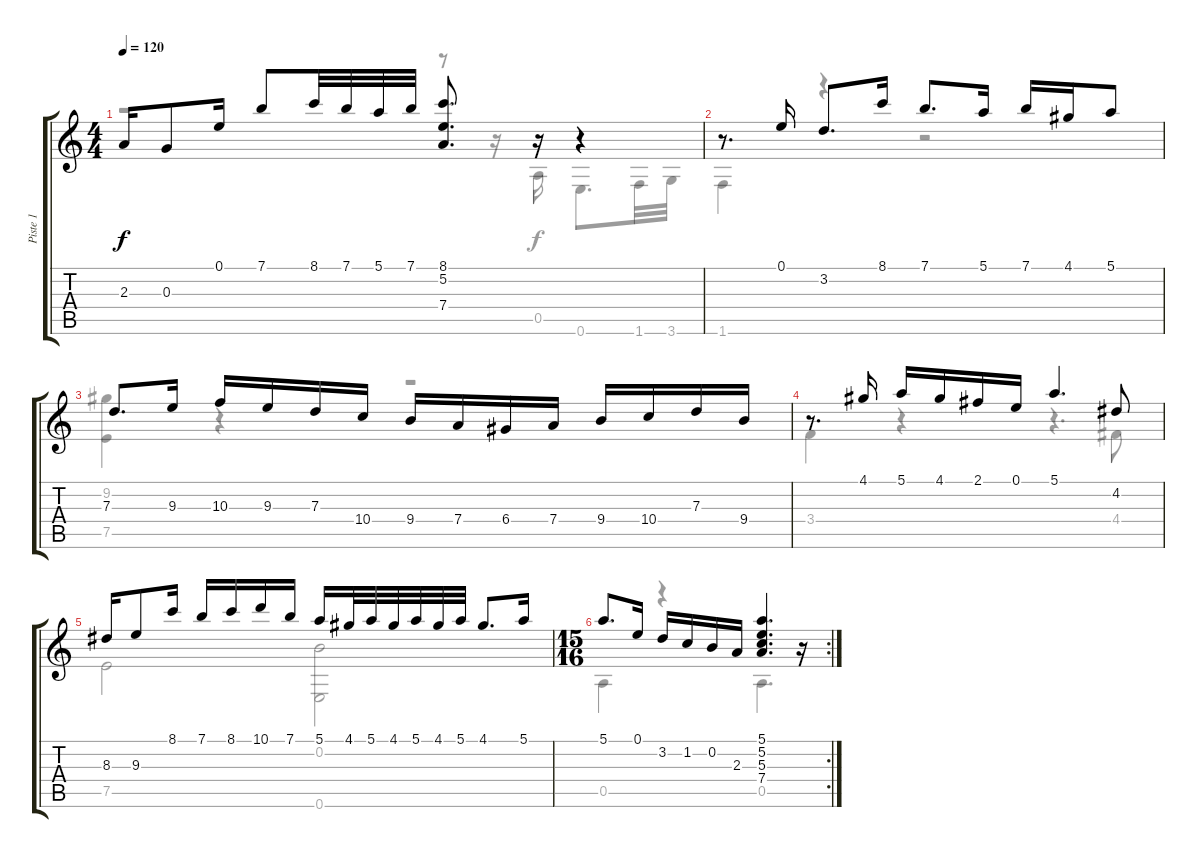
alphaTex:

\track ("Piste 1" "Piste 1") {instrument acousticguitarsteel}
\staff {score tabs}
\tuning (E4 B3 G3 D3 A2 E2) {hide}
\voice
\ts (4 4)
\tempo 120
\clef g2
\ks c
2.3.16{dy f} 0.3.8 0.1.16 7.1.8 8.1.32 7.1.32 5.1.32 7.1.32 (8.1 5.2 7.4).8{d} r.16 r.4 |
r.8{d} 0.1.16 3.2.8{d} 8.1.16 7.1.8{d} 5.1.16 7.1.16 4.1.16 5.1.8 |
7.3.8{d} 9.3.16 10.3.16 9.3.16 7.3.16 10.4.16 9.4.16 7.4.16 6.4.16 7.4.16 9.4.16 10.4.16 7.3.16 9.4.16 |
r.8{d} 4.1.16 5.1.16 4.1.16 2.1.16 0.1.16 5.1.4{d} 4.2.8 |
8.3.16 9.3.8 8.1.16 7.1.16 8.1.16 10.1.16 7.1.16 5.1.16 4.1.32 5.1.32 4.1.32 5.1.32 4.1.32 5.1.32 4.1.8{d} 5.1.16 |
\rc 2
\ts (15 16)
5.1.8{d} 0.1.16 3.2.16 1.2.16 0.2.16 2.3.16 (5.1 5.2 5.3 7.4).4{d} r.16
\voice
\clef g2
\ottava regular
\simile none
\ks c
r.2{dy f} r.8 r.16 0.5.16 0.6.8{d} 1.6.32 3.6.32 |
1.6.4 r.4 r.2 |
(9.2 7.5).4 r.4 r.2 |
3.4.4 r.4 r.4{d} 4.4.8 |
7.5.2 (0.2 0.6).2 |
0.5.4 r.4 0.5.4{d} r.16
